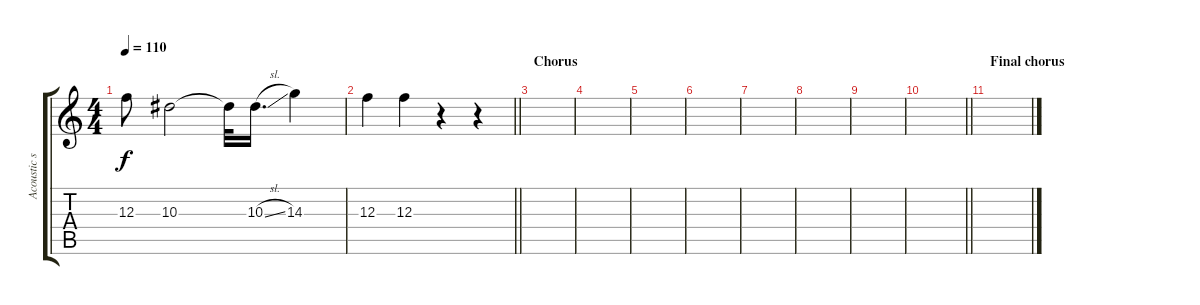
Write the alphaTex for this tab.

\track ("Acoustic solo" "Acoustic s") {instrument electricguitarclean}
\staff {score tabs}
\tuning (D4 A3 F3 C3 G2 C2) {hide}
\ts (4 4)
\tempo 110
\clef g2
\ks c
12.3{t}.8{dy f} 10.3.2 10.3{t}.32 10.3{sl}.16{d} 14.3.4 |
\barLineRight lightlight
12.3.4 12.3.4 r.4 r.4 |
\section ("" "Chorus")
|
|
|
|
|
|
|
\barLineRight lightlight
|
\section ("" "Final chorus")
